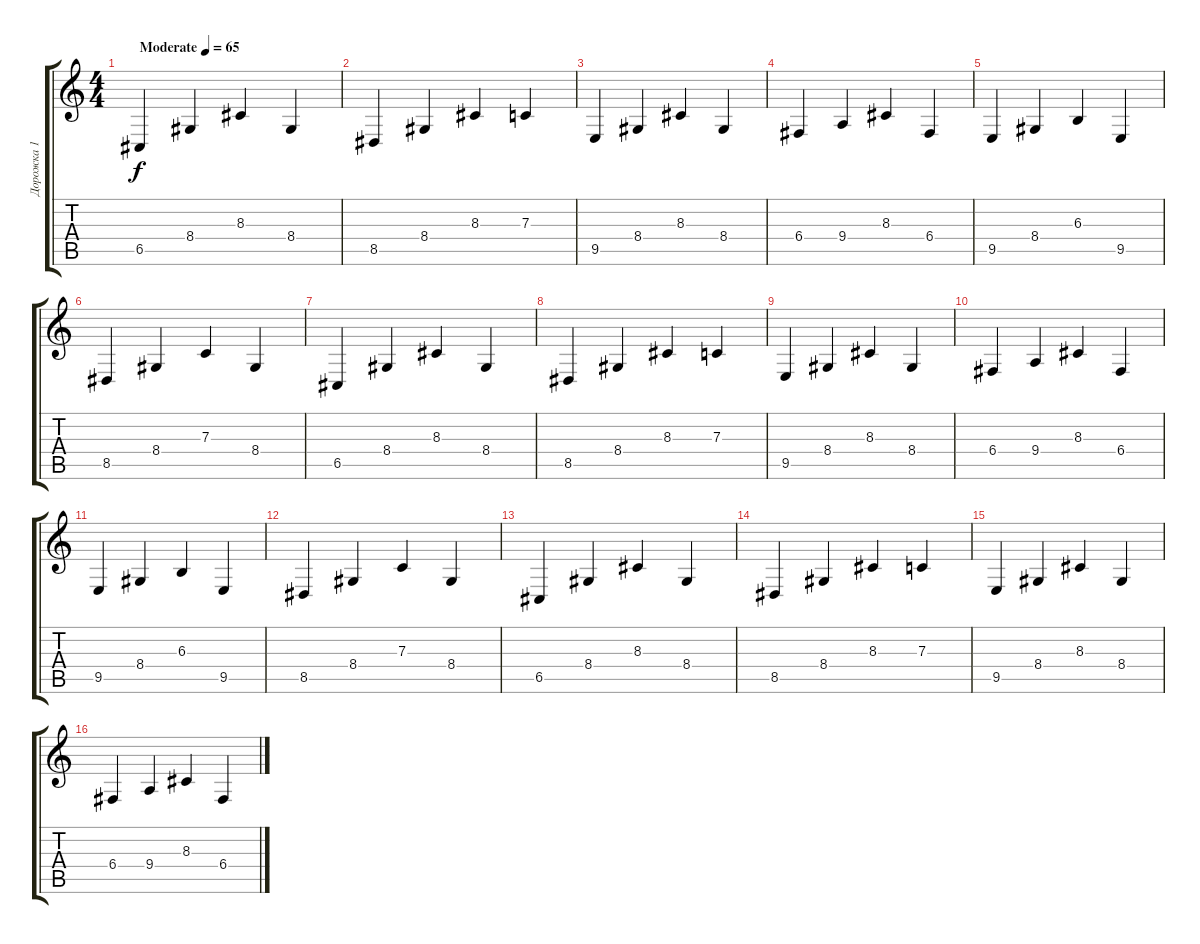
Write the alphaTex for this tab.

\track ("Дорожка 1" "Дорожка 1") {instrument acousticgrandpiano}
\staff {score tabs}
\tuning (D4 A3 F3 C3 G2 C2) {hide}
\ts (4 4)
\tempo (65 "Moderate")
\clef g2
\ks c
6.5.4{dy f instrument acousticgrandpiano} 8.4.4 8.3.4 8.4.4 |
8.5.4 8.4.4 8.3.4 7.3.4 |
9.5.4 8.4.4 8.3.4 8.4.4 |
6.4.4 9.4.4 8.3.4 6.4.4 |
9.5.4 8.4.4 6.3.4 9.5.4 |
8.5.4 8.4.4 7.3.4 8.4.4 |
6.5.4 8.4.4 8.3.4 8.4.4 |
8.5.4 8.4.4 8.3.4 7.3.4 |
9.5.4 8.4.4 8.3.4 8.4.4 |
6.4.4 9.4.4 8.3.4 6.4.4 |
9.5.4 8.4.4 6.3.4 9.5.4 |
8.5.4 8.4.4 7.3.4 8.4.4 |
6.5.4 8.4.4 8.3.4 8.4.4 |
8.5.4 8.4.4 8.3.4 7.3.4 |
9.5.4 8.4.4 8.3.4 8.4.4 |
6.4.4 9.4.4 8.3.4 6.4.4
